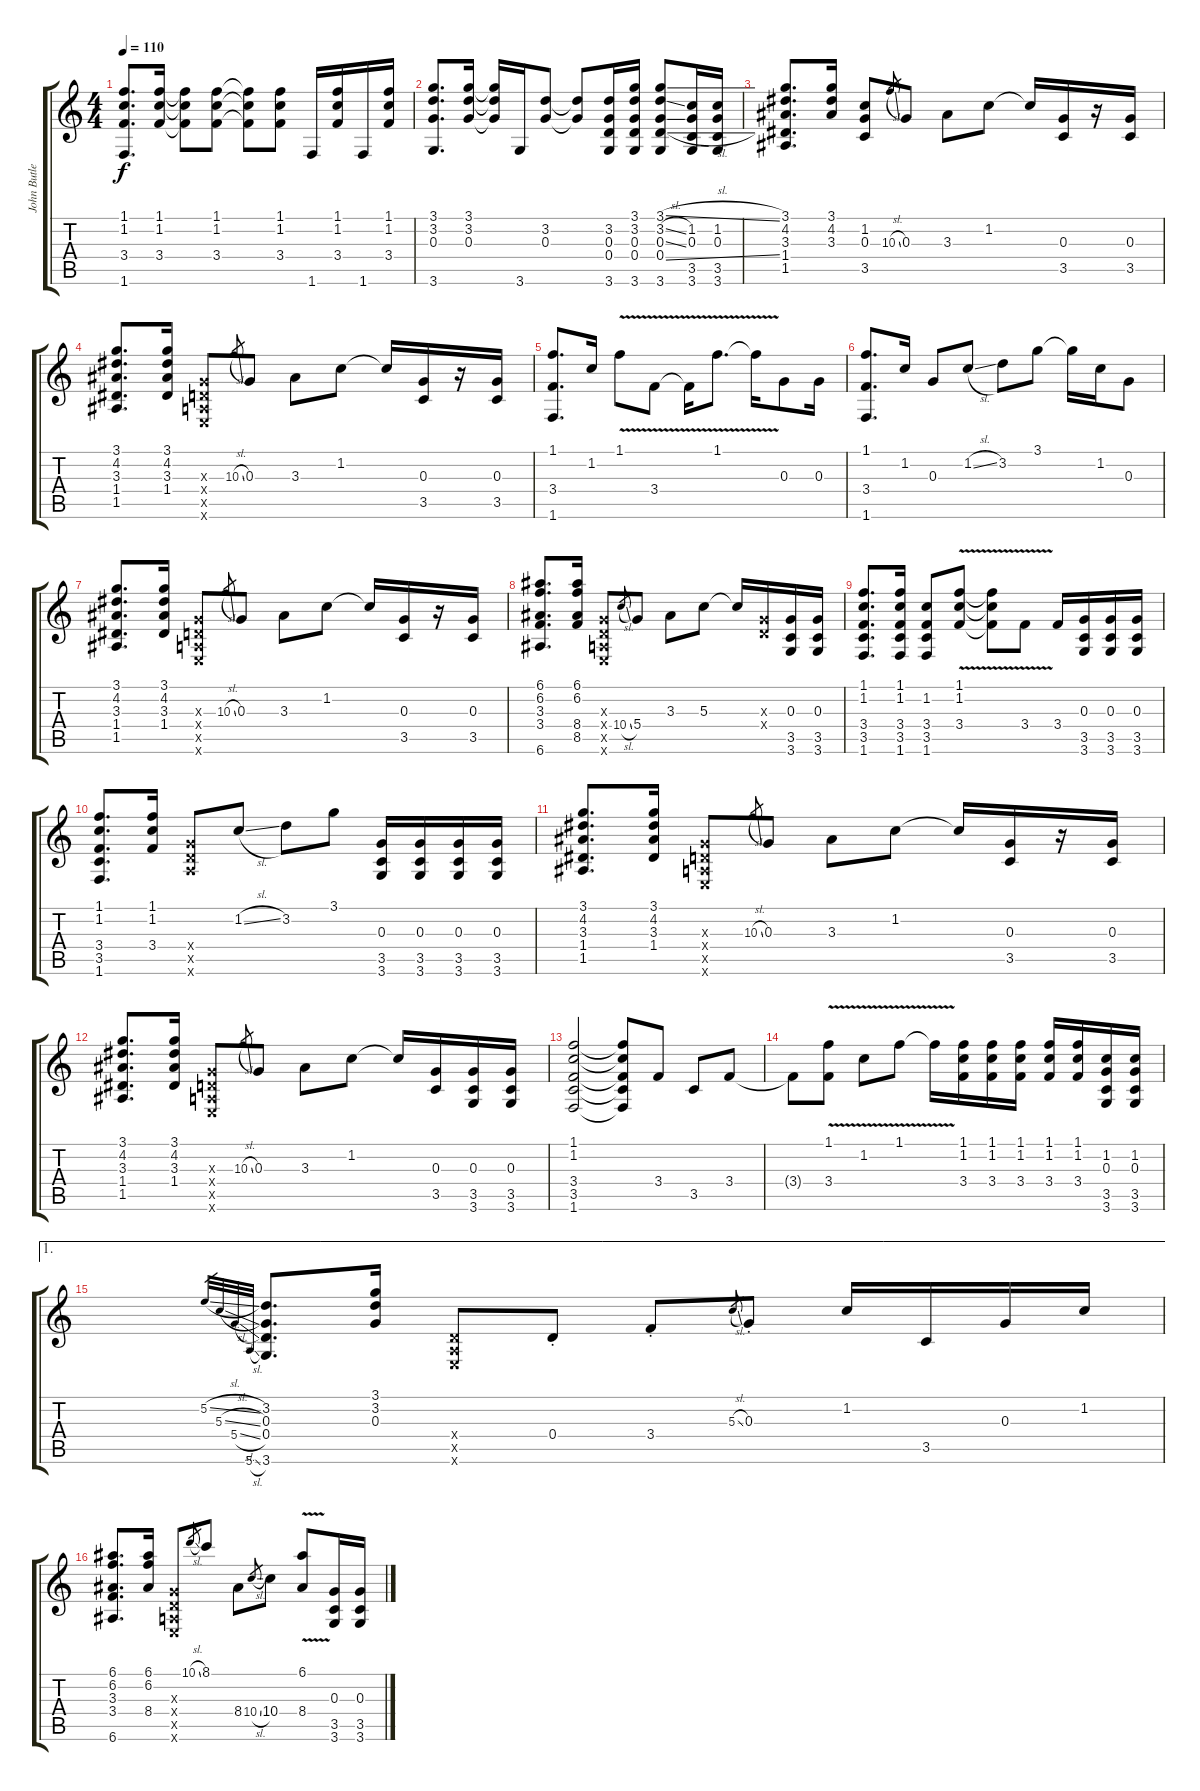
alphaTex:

\track ("John Butler" "John Butle") {instrument acousticguitarsteel}
\staff {score tabs}
\tuning (E4 B3 G3 D3 A2 E2) {hide}
\ts (4 4)
\tempo 110
\clef g2
\ks c
(1.1 1.2 3.4 1.6).8{d dy f} (1.1 1.2 3.4).16 (1.1{t} 1.2{t} 3.4{t}).8 (1.1 1.2 3.4).8 (1.1{t} 1.2{t} 3.4{t}).8 (1.1 1.2 3.4).8 1.6.16 (1.1 1.2 3.4).16 1.6.16 (1.1 1.2 3.4).16 |
(3.1 3.2 0.3 3.6).8{d} (3.1 3.2 0.3).16 (3.1{t} 3.2{t} 0.3{t}).16 3.6.16 (3.2 0.3).8 (3.2{t} 0.3{t}).8 (3.2 0.3 0.4 3.6).16 (3.1 3.2 0.3 0.4 3.6).16 (3.1{sl} 3.2{sl} 0.3{sl} 0.4{sl} 3.6).8 (1.2 0.3 3.5 3.6).16 (1.2 0.3 3.5 3.6).16 |
(3.1 4.2 3.3 1.4 1.5).8{d} (3.1 4.2 3.3).16 (1.2 0.3 3.5).8 10.3{sl}.8{gr} 0.3.8 3.3.8 1.2.8 1.2{t}.16 (0.3 3.5).16 r.16 (0.3 3.5).16 |
(3.1 4.2 3.3 1.4 1.5).8{d} (3.1 4.2 3.3 1.4).16 (0.3{x} 0.4{x} 0.5{x} 0.6{x}).8 10.3{sl}.8{gr} 0.3.8 3.3.8 1.2.8 1.2{t}.16 (0.3 3.5).16 r.16 (0.3 3.5).16 |
(1.1 3.4 1.6).8{d} 1.2.16 1.1{v}.8 3.4{v}.8 3.4{t}.16 1.1{v}.8{d} 1.1{t}.16 0.3.8 0.3.16 |
(1.1 3.4 1.6).8{d} 1.2.16 0.3.8 1.2{sl}.8 3.2.8 3.1.8 3.1{t}.16 1.2.16 0.3.8 |
(3.1 4.2 3.3 1.4 1.5).8{d} (3.1 4.2 3.3 1.4).16 (0.3{x} 0.4{x} 0.5{x} 0.6{x}).8 10.3{sl}.8{gr} 0.3.8 3.3.8 1.2.8 1.2{t}.16 (0.3 3.5).16 r.16 (0.3 3.5).16 |
(6.1 6.2 3.3 3.4 6.6).8{d} (6.1 6.2 8.4 8.5).16 (0.3{x} 0.4{x} 0.5{x} 0.6{x}).8 10.4{sl}.8{gr} 5.4.8 3.3.8 5.3.8 5.3{t}.16 (0.3{x} 0.4{x}).16 (0.3 3.5 3.6).16 (0.3 3.5 3.6).16 |
(1.1 1.2 3.4 3.5 1.6).8{d} (1.1 1.2 3.4 3.5 1.6).16 (1.2 3.4 3.5 1.6).8 (1.1 1.2 3.4{v}).8 (1.1{t} 1.2{t} 3.4{t}).8 3.4{v}.8 3.4.16 (0.3 3.5 3.6).16 (0.3 3.5 3.6).16 (0.3 3.5 3.6).16 |
(1.1 1.2 3.4 3.5 1.6).8{d} (1.1 1.2 3.4).16 (5.4{x} 5.5{x} 5.6{x}).8 1.2{sl}.8 3.2.8 3.1.8 (0.3 3.5 3.6).16 (0.3 3.5 3.6).16 (0.3 3.5 3.6).16 (0.3 3.5 3.6).16 |
(3.1 4.2 3.3 1.4 1.5).8{d} (3.1 4.2 3.3 1.4).16 (0.3{x} 0.4{x} 0.5{x} 0.6{x}).8 10.3{sl}.8{gr} 0.3.8 3.3.8 1.2.8 1.2{t}.16 (0.3 3.5).16 r.16 (0.3 3.5).16 |
(3.1 4.2 3.3 1.4 1.5).8{d} (3.1 4.2 3.3 1.4).16 (0.3{x} 0.4{x} 0.5{x} 0.6{x}).8 10.3{sl}.8{gr} 0.3.8 3.3.8 1.2.8 1.2{t}.16 (0.3 3.5).16 (0.3 3.5 3.6).16 (0.3 3.5 3.6).16 |
(1.1 1.2 3.4 3.5 1.6).2 (1.1{t} 1.2{t} 3.4{t} 3.5{t} 1.6{t}).8 3.4.8 3.5.8 3.4.8 |
3.4{t}.8 (1.1{v} 3.4).8 1.2{v}.8 1.1{v}.8 1.1{t}.16 (1.1 1.2 3.4).16 (1.1 1.2 3.4).16 (1.1 1.2 3.4).16 (1.1 1.2 3.4).16 (1.1 1.2 3.4).16 (1.2 0.3 3.5 3.6).16 (1.2 0.3 3.5 3.6).16 |
\ae 1
5.2{sl}.32{gr} 5.3{sl}.32{gr} 5.4{sl}.32{gr} 5.6{sl}.32{gr} (3.2 0.3 0.4 3.6).8{d} (3.1 3.2 0.3).16 (0.4{x} 0.5{x} 0.6{x}).8 0.4{st}.8 3.4{st}.8 5.3{sl}.8{gr} 0.3{st}.8 1.2.16 3.5.16 0.3.16 1.2.16 |
(6.1 6.2 3.3 3.4 6.6).8{d} (6.1 6.2 8.4).16 (0.3{x} 0.4{x} 0.5{x} 0.6{x}).8 10.1{sl}.8{gr} 8.1.8 8.4.8 10.4{sl}.8{gr} 10.4.8 (6.1{v} 8.4).8 (0.3 3.5 3.6).16 (0.3 3.5 3.6).16
